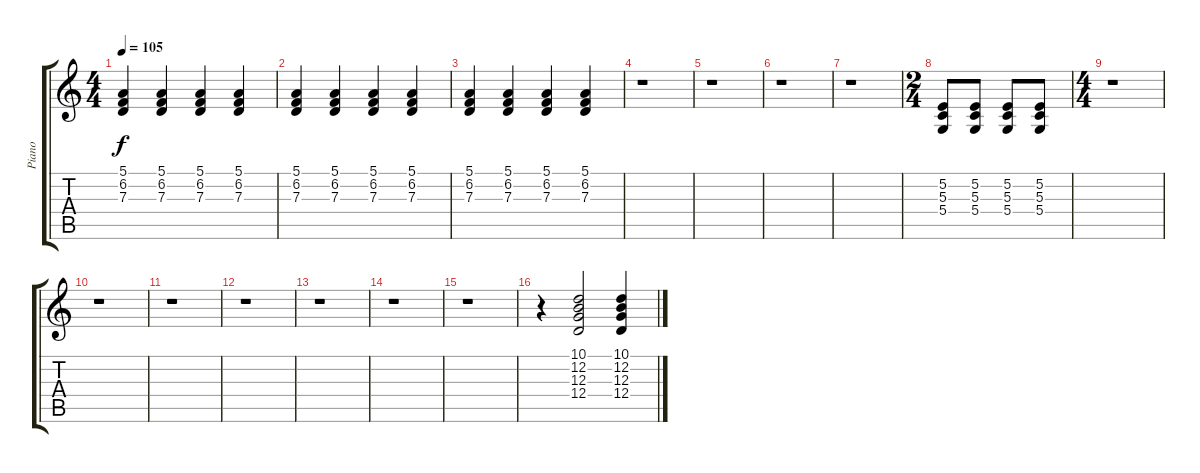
\track ("Piano" "Piano") {instrument brightacousticpiano}
\staff {score tabs}
\tuning (E4 B3 G3 D3 A2 E2) {hide}
\ts (4 4)
\tempo 105
\clef g2
\ks c
(5.1 6.2 7.3).4{dy f} (5.1 6.2 7.3).4 (5.1 6.2 7.3).4 (5.1 6.2 7.3).4 |
(5.1 6.2 7.3).4 (5.1 6.2 7.3).4 (5.1 6.2 7.3).4 (5.1 6.2 7.3).4 |
(5.1 6.2 7.3).4 (5.1 6.2 7.3).4 (5.1 6.2 7.3).4 (5.1 6.2 7.3).4 |
r.1 |
r.1 |
r.1 |
r.1 |
\ts (2 4)
(5.2 5.3 5.4).8 (5.2 5.3 5.4).8 (5.2 5.3 5.4).8 (5.2 5.3 5.4).8 |
\ts (4 4)
r.1 |
r.1 |
r.1 |
r.1 |
r.1 |
r.1 |
r.1 |
r.4 (10.1 12.2 12.3 12.4).2 (10.1 12.2 12.3 12.4).4
